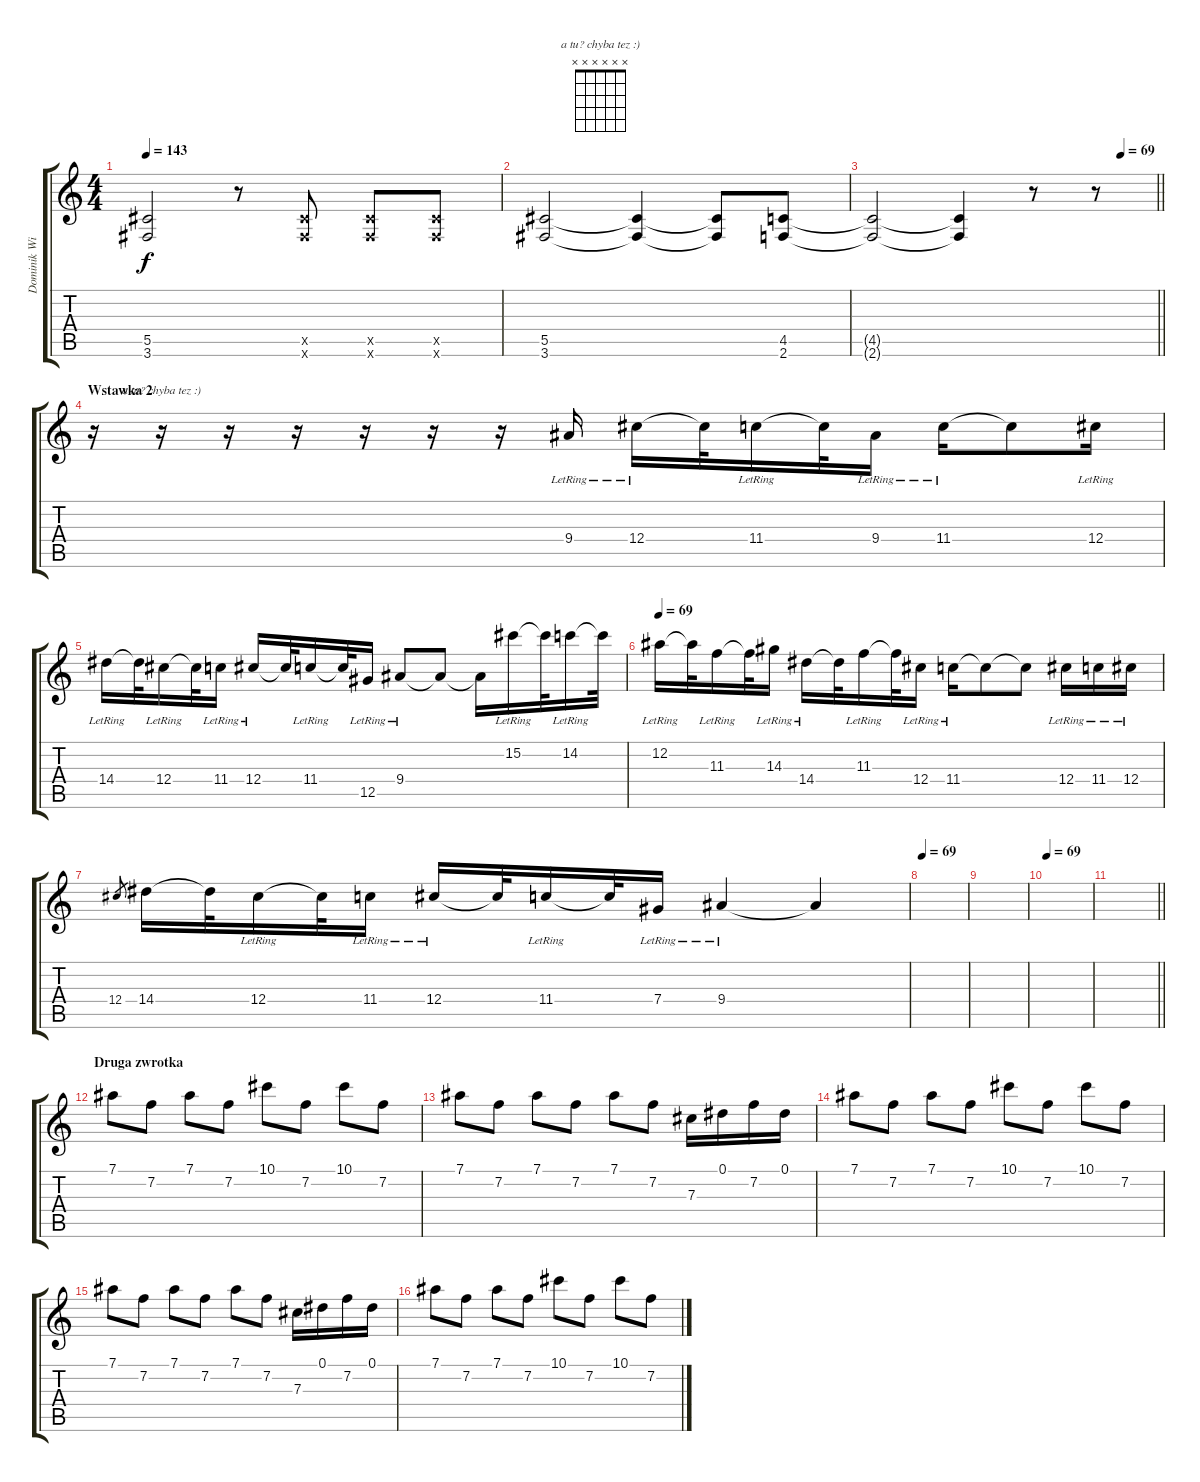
\track ("Dominik Witczak" "Dominik Wi") {instrument electricguitarjazz}
\staff {score tabs}
\tuning (Eb4 Bb3 Gb3 Db3 Ab2 Eb2) {hide}
\chord ("a tu? chyba tez :)" x x x x x x)
\ts (4 4)
\tempo 143
\clef g2
\ks c
(5.5{t} 3.6{t}).2{dy f} r.8 (5.5{x} 3.6{x}).8 (5.5{x} 3.6{x}).8 (5.5{x} 3.6{x}).8 |
(5.5 3.6).2 (5.5{t} 3.6{t}).4 (5.5{t} 3.6{t}).8 (4.5 2.6).8{volume 5} |
\tempo (69 0.875)
\barLineRight lightlight
(4.5{t} 2.6{t}).2 (4.5{t} 2.6{t}).4 r.8 r.8{volume 13 instrument electricguitarjazz} |
\section ("" "Wstawka 2")
r.16{volume 16} r.16{ch "a tu? chyba tez :)"} r.16 r.16 r.16 r.16 r.16 9.4{lr}.16 12.4{lr}.16 12.4{t}.32 11.4{lr}.16 11.4{t}.32 9.4{lr}.16 11.4{lr}.16 11.4{t}.8 12.4{lr}.16 |
14.4{lr}.16 14.4{t}.32 12.4{lr}.16 12.4{t}.32 11.4{lr}.16 12.4{lr}.16 12.4{t}.32 11.4{lr}.16 11.4{t}.32 12.5{lr}.16 9.4{lr}.8 9.4{t}.8 9.4{t}.16 15.2{lr}.16 15.2{t}.32 14.2{lr}.16 14.2{t}.32 |
\tempo 69
12.2{lr}.16 12.2{t}.32 11.3{lr}.16 11.3{t}.32 14.3{lr}.16 14.4{lr}.16 14.4{t}.32 11.3{lr}.16 11.3{t}.32 12.4{lr}.16 11.4{lr}.16 11.4{t}.8 11.4{t}.8 12.4{lr}.16 11.4{lr}.16 12.4{lr}.16 |
12.4.8{gr} 14.4.16 14.4{t}.32 12.4{lr}.16 12.4{t}.32 11.4{lr}.16 12.4{lr}.16 12.4{t}.32 11.4{lr}.16 11.4{t}.32 7.4{lr}.16 9.4{lr}.4 9.4{t}.4 |
\tempo 69
|
|
\tempo 69
|
\barLineRight lightlight
|
\section ("" "Druga zwrotka")
7.1.8{volume 12} 7.2.8 7.1.8 7.2.8 10.1.8 7.2.8 10.1.8 7.2.8 |
7.1.8 7.2.8 7.1.8 7.2.8 7.1.8 7.2.8 7.3.16 0.1.16 7.2.16 0.1.16 |
7.1.8{volume 12} 7.2.8 7.1.8 7.2.8 10.1.8 7.2.8 10.1.8 7.2.8 |
7.1.8 7.2.8 7.1.8 7.2.8 7.1.8 7.2.8 7.3.16 0.1.16 7.2.16 0.1.16 |
7.1.8{volume 12} 7.2.8 7.1.8 7.2.8 10.1.8 7.2.8 10.1.8 7.2.8
